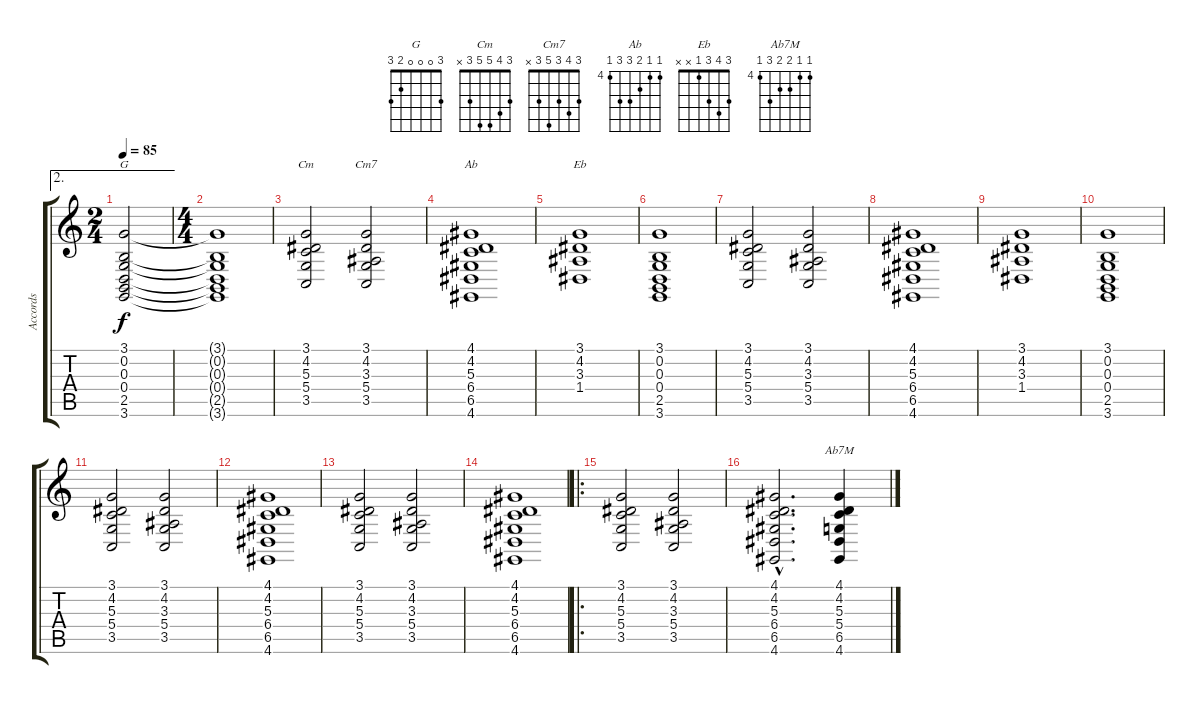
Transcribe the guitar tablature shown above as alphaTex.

\track ("Accords" "Accords") {instrument stringensemble1}
\staff {score tabs}
\tuning (E4 B3 G3 D3 A2 E2) {hide}
\chord ("G" 3 0 0 0 2 3)
\chord ("Cm" 3 4 5 5 3 x)
\chord ("Cm7" 3 4 3 5 3 x)
\chord ("Ab" 4 4 5 6 6 4) {firstfret 4}
\chord ("Eb" 3 4 3 1 x x)
\chord ("Ab7M" 4 4 5 5 6 4) {firstfret 4}
\ae 2
\ts (2 4)
\tempo 85
\clef g2
\ks c
(3.1 0.2 0.3 0.4 2.5 3.6).2{ch "G" dy f} |
\ts (4 4)
(3.1{t} 0.2{t} 0.3{t} 0.4{t} 2.5{t} 3.6{t}).1 |
(3.1 4.2 5.3 5.4 3.5).2{ch "Cm"} (3.1 4.2 3.3 5.4 3.5).2{ch "Cm7"} |
(4.1 4.2 5.3 6.4 6.5 4.6).1{ch "Ab"} |
(3.1 4.2 3.3 1.4).1{ch "Eb"} |
(3.1 0.2 0.3 0.4 2.5 3.6).1 |
(3.1 4.2 5.3 5.4 3.5).2 (3.1 4.2 3.3 5.4 3.5).2 |
(4.1 4.2 5.3 6.4 6.5 4.6).1 |
(3.1 4.2 3.3 1.4).1 |
(3.1 0.2 0.3 0.4 2.5 3.6).1 |
(3.1 4.2 5.3 5.4 3.5).2 (3.1 4.2 3.3 5.4 3.5).2 |
(4.1 4.2 5.3 6.4 6.5 4.6).1 |
(3.1 4.2 5.3 5.4 3.5).2 (3.1 4.2 3.3 5.4 3.5).2 |
(4.1 4.2 5.3 6.4 6.5 4.6).1 |
\ro
(3.1 4.2 5.3 5.4 3.5).2 (3.1 4.2 3.3 5.4 3.5).2 |
(4.1{hac} 4.2{hac} 5.3{hac} 6.4{hac} 6.5{hac} 4.6{hac}).2{d} (4.1 4.2 5.3 5.4 6.5 4.6).4{ch "Ab7M"}
